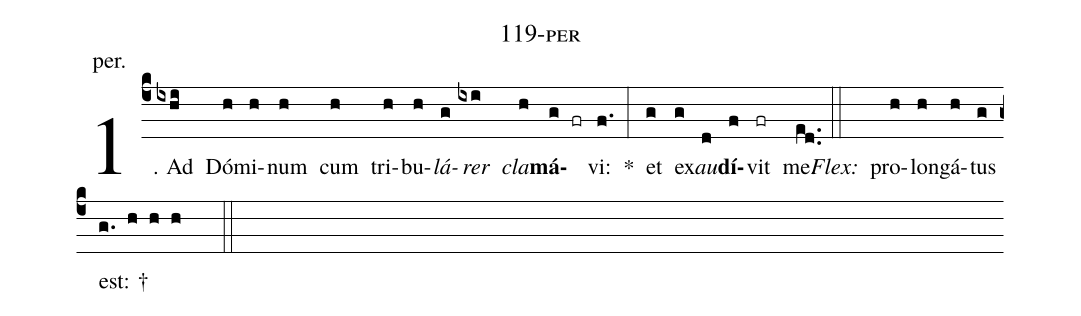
name: 119-per;
annotation: per.;
%%
(c4)1. Ad(ixhi) Dó(h)mi(h)num(h) cum(h) tri(h)bu(h)<i>lá</i>(g)<i>rer</i>(ixi) <i>cla</i>(h)<b>má</b>(g fr)vi:(f.) *(:) et(g) ex(g)<i>au</i>(d)<b>dí</b>(f)vit(fr) me.(ed..) (::)
<i>Flex:</i>()  pro(h)lon(h)gá(h)tus(g) est: †(g. h h h  ::)
